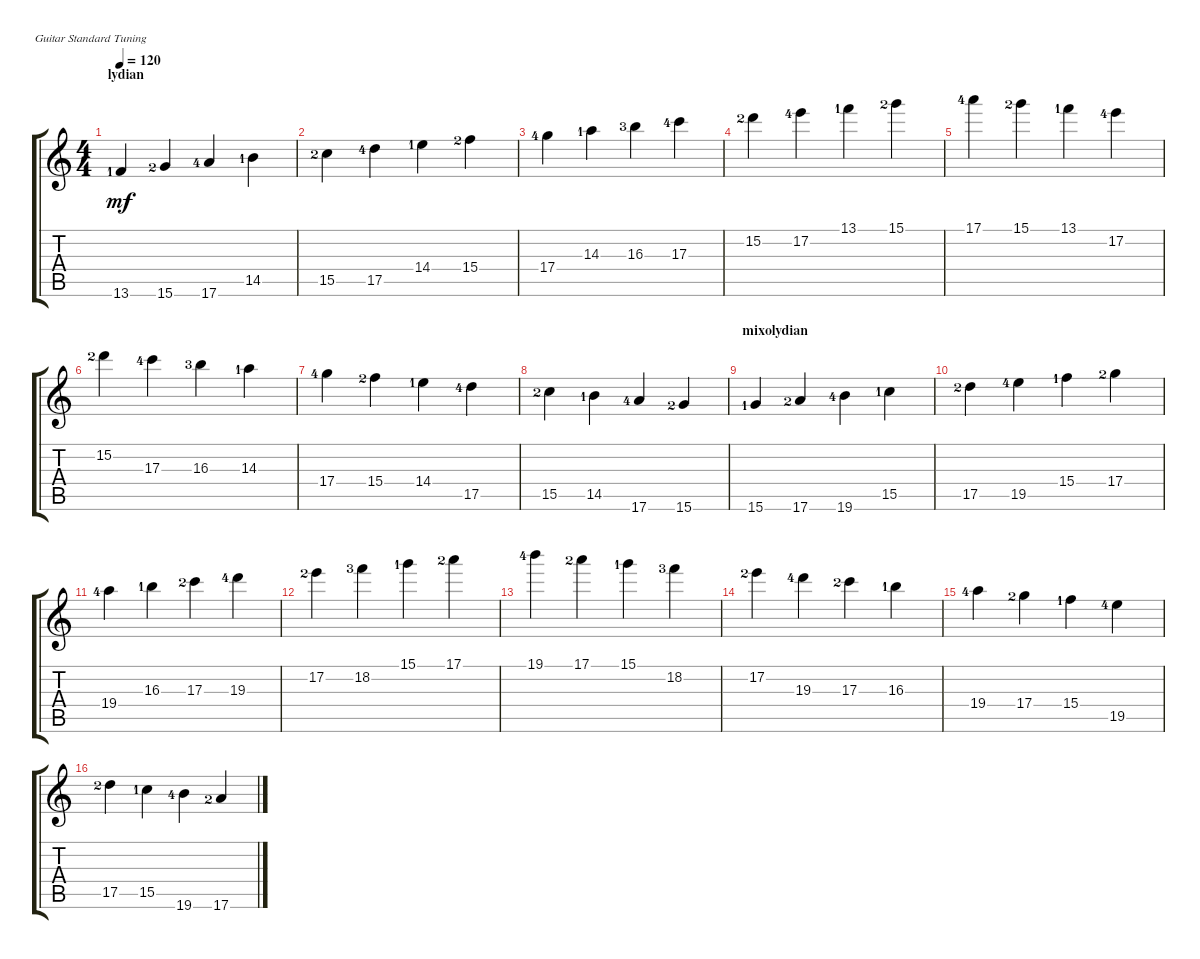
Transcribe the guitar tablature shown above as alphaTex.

\defaultSystemsLayout 4
\bracketExtendMode groupsimilarinstruments
\singleTrackTrackNamePolicy hidden
\multiTrackTrackNamePolicy hidden
\firstSystemTrackNameOrientation horizontal
\otherSystemsTrackNameOrientation horizontal
\track ("Electric Guitar" "E-Gt") {instrument electricguitarclean}
\staff {score tabs}
\tuning (E4 B3 G3 D3 A2 E2)
\ts (4 4)
\section ("" "lydian")
\tempo 120
\clef g2
\scale
0.25
\ks c
13.6{lf 2}.4{dy mf} 15.6{lf 3}.4 17.6{lf 5}.4 14.5{lf 2}.4 |
\scale
0.25 15.5{lf 3}.4 17.5{lf 5}.4 14.4{lf 2}.4 15.4{lf 3}.4 |
\scale
0.25 17.4{lf 5}.4 14.3{lf 2}.4 16.3{lf 4}.4 17.3{lf 5}.4 |
\scale
0.25 15.2{lf 3}.4 17.2{lf 5}.4 13.1{lf 2}.4 15.1{lf 3}.4 |
\scale
0.25 17.1{lf 5}.4 15.1{lf 3}.4 13.1{lf 2}.4 17.2{lf 5}.4 |
\scale
0.25 15.2{lf 3}.4 17.3{lf 5}.4 16.3{lf 4}.4 14.3{lf 2}.4 |
\scale
0.25 17.4{lf 5}.4 15.4{lf 3}.4 14.4{lf 2}.4 17.5{lf 5}.4 |
\scale
0.25 15.5{lf 3}.4 14.5{lf 2}.4 17.6{lf 5}.4 15.6{lf 3}.4 |
\section ("" "mixolydian")
\scale
0.25 15.6{lf 2}.4 17.6{lf 3}.4 19.6{lf 5}.4 15.5{lf 2}.4 |
\scale
0.25 17.5{lf 3}.4 19.5{lf 5}.4 15.4{lf 2}.4 17.4{lf 3}.4 |
\scale
0.25 19.4{lf 5}.4 16.3{lf 2}.4 17.3{lf 3}.4 19.3{lf 5}.4 |
\scale
0.25 17.2{lf 3}.4 18.2{lf 4}.4 15.1{lf 2}.4 17.1{lf 3}.4 |
\scale
0.25 19.1{lf 5}.4 17.1{lf 3}.4 15.1{lf 2}.4 18.2{lf 4}.4 |
\scale
0.25 17.2{lf 3}.4 19.3{lf 5}.4 17.3{lf 3}.4 16.3{lf 2}.4 |
\scale
0.25 19.4{lf 5}.4 17.4{lf 3}.4 15.4{lf 2}.4 19.5{lf 5}.4 |
\scale
0.25 17.5{lf 3}.4 15.5{lf 2}.4 19.6{lf 5}.4 17.6{lf 3}.4
